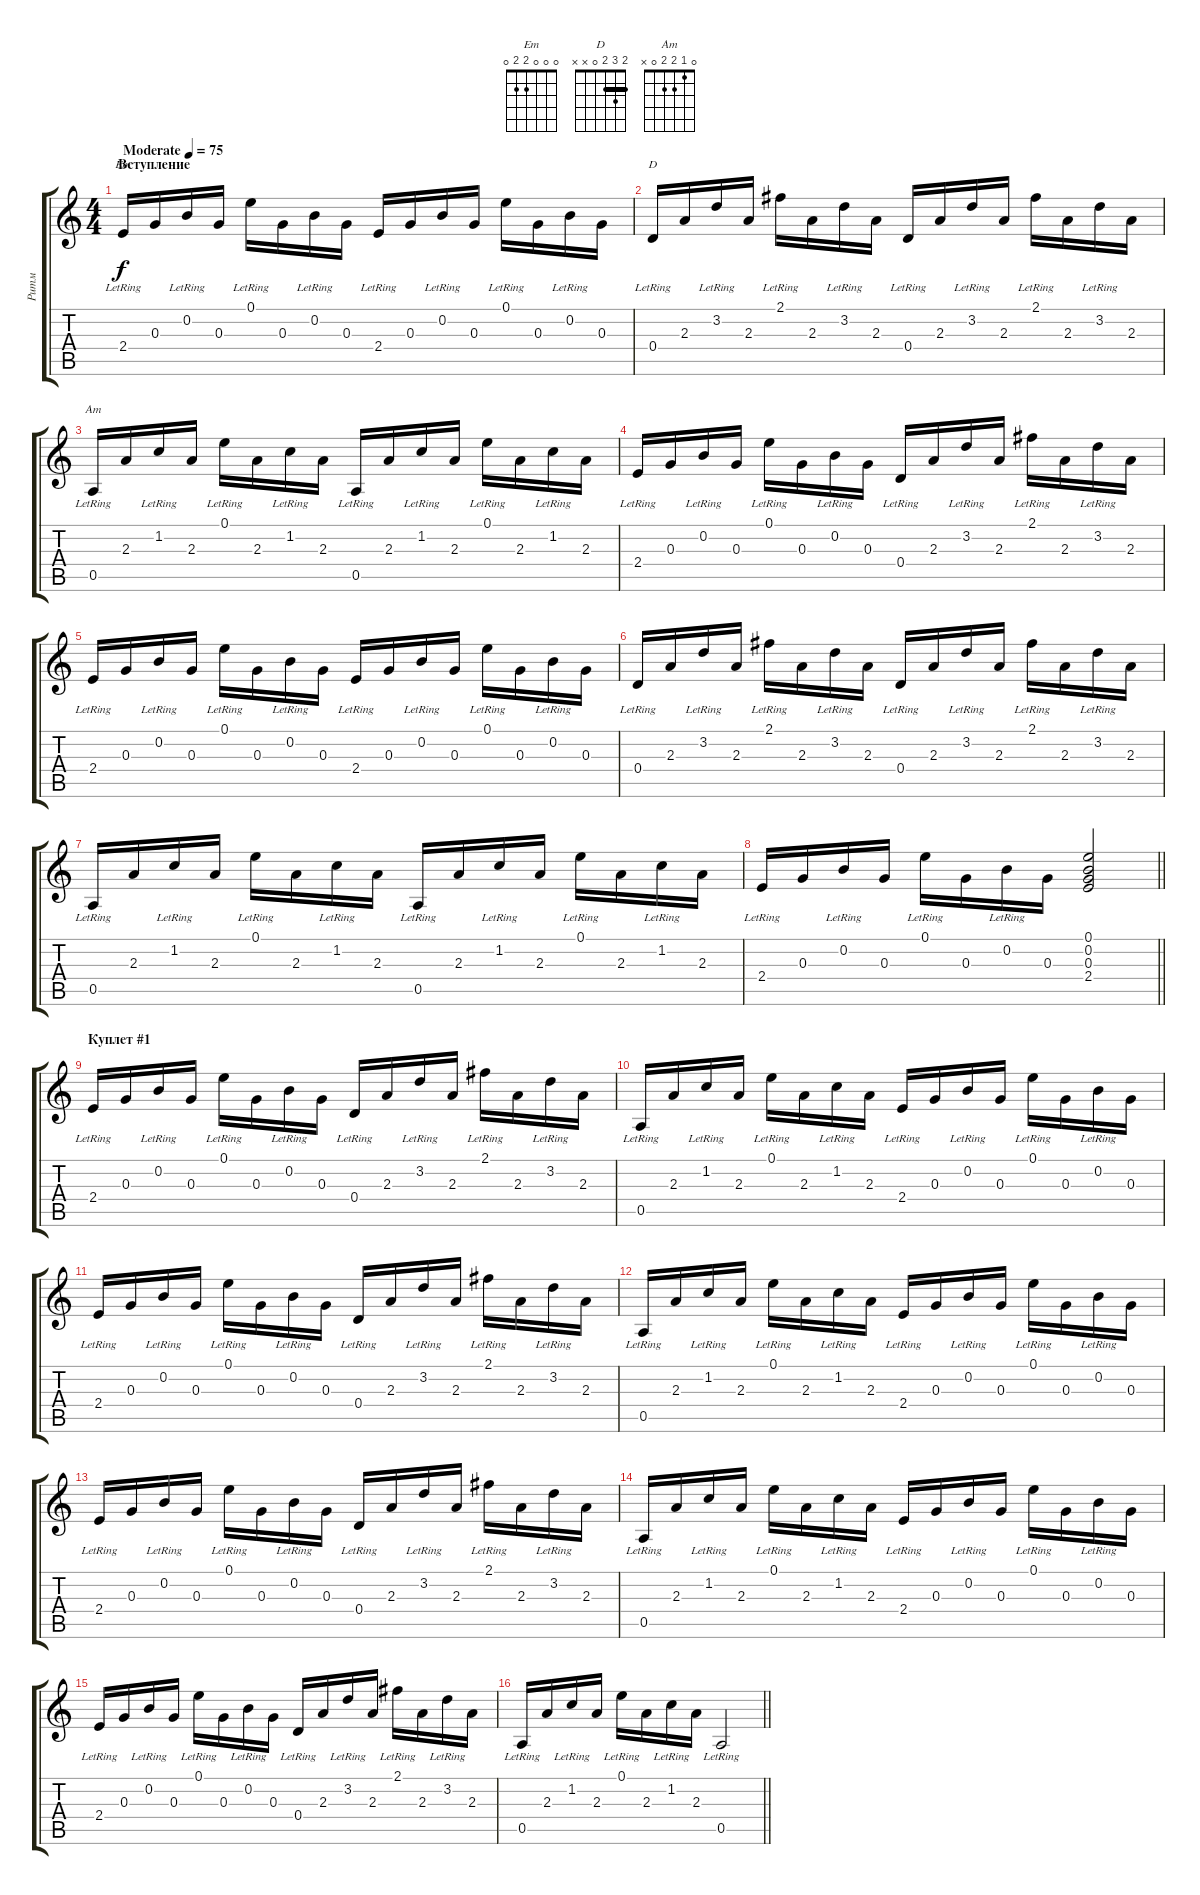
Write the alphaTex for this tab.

\track ("Ритм" "Ритм") {instrument acousticguitarsteel}
\staff {score tabs}
\tuning (E4 B3 G3 D3 A2 E2) {hide}
\chord ("Em" 0 0 0 2 2 0)
\chord ("D" 2 3 2 0 x x) {barre 2}
\chord ("Am" 0 1 2 2 0 x)
\ts (4 4)
\section ("" "Вступление")
\tempo (75 "Moderate")
\clef g2
\ks c
2.4{lr}.16{ch "Em" dy f instrument acousticguitarsteel} 0.3.16 0.2{lr}.16 0.3.16 0.1{lr}.16 0.3.16 0.2{lr}.16 0.3.16 2.4{lr}.16 0.3.16 0.2{lr}.16 0.3.16 0.1{lr}.16 0.3.16 0.2{lr}.16 0.3.16 |
0.4{lr}.16{ch "D"} 2.3.16 3.2{lr}.16 2.3.16 2.1{lr}.16 2.3.16 3.2{lr}.16 2.3.16 0.4{lr}.16 2.3.16 3.2{lr}.16 2.3.16 2.1{lr}.16 2.3.16 3.2{lr}.16 2.3.16 |
0.5{lr}.16{ch "Am"} 2.3.16 1.2{lr}.16 2.3.16 0.1{lr}.16 2.3.16 1.2{lr}.16 2.3.16 0.5{lr}.16 2.3.16 1.2{lr}.16 2.3.16 0.1{lr}.16 2.3.16 1.2{lr}.16 2.3.16 |
2.4{lr}.16 0.3.16 0.2{lr}.16 0.3.16 0.1{lr}.16 0.3.16 0.2{lr}.16 0.3.16 0.4{lr}.16 2.3.16 3.2{lr}.16 2.3.16 2.1{lr}.16 2.3.16 3.2{lr}.16 2.3.16 |
2.4{lr}.16 0.3.16 0.2{lr}.16 0.3.16 0.1{lr}.16 0.3.16 0.2{lr}.16 0.3.16 2.4{lr}.16 0.3.16 0.2{lr}.16 0.3.16 0.1{lr}.16 0.3.16 0.2{lr}.16 0.3.16 |
0.4{lr}.16 2.3.16 3.2{lr}.16 2.3.16 2.1{lr}.16 2.3.16 3.2{lr}.16 2.3.16 0.4{lr}.16 2.3.16 3.2{lr}.16 2.3.16 2.1{lr}.16 2.3.16 3.2{lr}.16 2.3.16 |
0.5{lr}.16 2.3.16 1.2{lr}.16 2.3.16 0.1{lr}.16 2.3.16 1.2{lr}.16 2.3.16 0.5{lr}.16 2.3.16 1.2{lr}.16 2.3.16 0.1{lr}.16 2.3.16 1.2{lr}.16 2.3.16 |
\barLineRight lightlight
2.4{lr}.16 0.3.16 0.2{lr}.16 0.3.16 0.1{lr}.16 0.3.16 0.2{lr}.16 0.3.16 (0.1 0.2 0.3 2.4).2 |
\section ("" "Куплет #1")
2.4{lr}.16 0.3.16 0.2{lr}.16 0.3.16 0.1{lr}.16 0.3.16 0.2{lr}.16 0.3.16 0.4{lr}.16 2.3.16 3.2{lr}.16 2.3.16 2.1{lr}.16 2.3.16 3.2{lr}.16 2.3.16 |
0.5{lr}.16 2.3.16 1.2{lr}.16 2.3.16 0.1{lr}.16 2.3.16 1.2{lr}.16 2.3.16 2.4{lr}.16 0.3.16 0.2{lr}.16 0.3.16 0.1{lr}.16 0.3.16 0.2{lr}.16 0.3.16 |
2.4{lr}.16 0.3.16 0.2{lr}.16 0.3.16 0.1{lr}.16 0.3.16 0.2{lr}.16 0.3.16 0.4{lr}.16 2.3.16 3.2{lr}.16 2.3.16 2.1{lr}.16 2.3.16 3.2{lr}.16 2.3.16 |
0.5{lr}.16 2.3.16 1.2{lr}.16 2.3.16 0.1{lr}.16 2.3.16 1.2{lr}.16 2.3.16 2.4{lr}.16 0.3.16 0.2{lr}.16 0.3.16 0.1{lr}.16 0.3.16 0.2{lr}.16 0.3.16 |
2.4{lr}.16 0.3.16 0.2{lr}.16 0.3.16 0.1{lr}.16 0.3.16 0.2{lr}.16 0.3.16 0.4{lr}.16 2.3.16 3.2{lr}.16 2.3.16 2.1{lr}.16 2.3.16 3.2{lr}.16 2.3.16 |
0.5{lr}.16 2.3.16 1.2{lr}.16 2.3.16 0.1{lr}.16 2.3.16 1.2{lr}.16 2.3.16 2.4{lr}.16 0.3.16 0.2{lr}.16 0.3.16 0.1{lr}.16 0.3.16 0.2{lr}.16 0.3.16 |
2.4{lr}.16 0.3.16 0.2{lr}.16 0.3.16 0.1{lr}.16 0.3.16 0.2{lr}.16 0.3.16 0.4{lr}.16 2.3.16 3.2{lr}.16 2.3.16 2.1{lr}.16 2.3.16 3.2{lr}.16 2.3.16 |
\barLineRight lightlight
0.5{lr}.16 2.3.16 1.2{lr}.16 2.3.16 0.1{lr}.16 2.3.16 1.2{lr}.16 2.3.16 0.5{lr}.2
